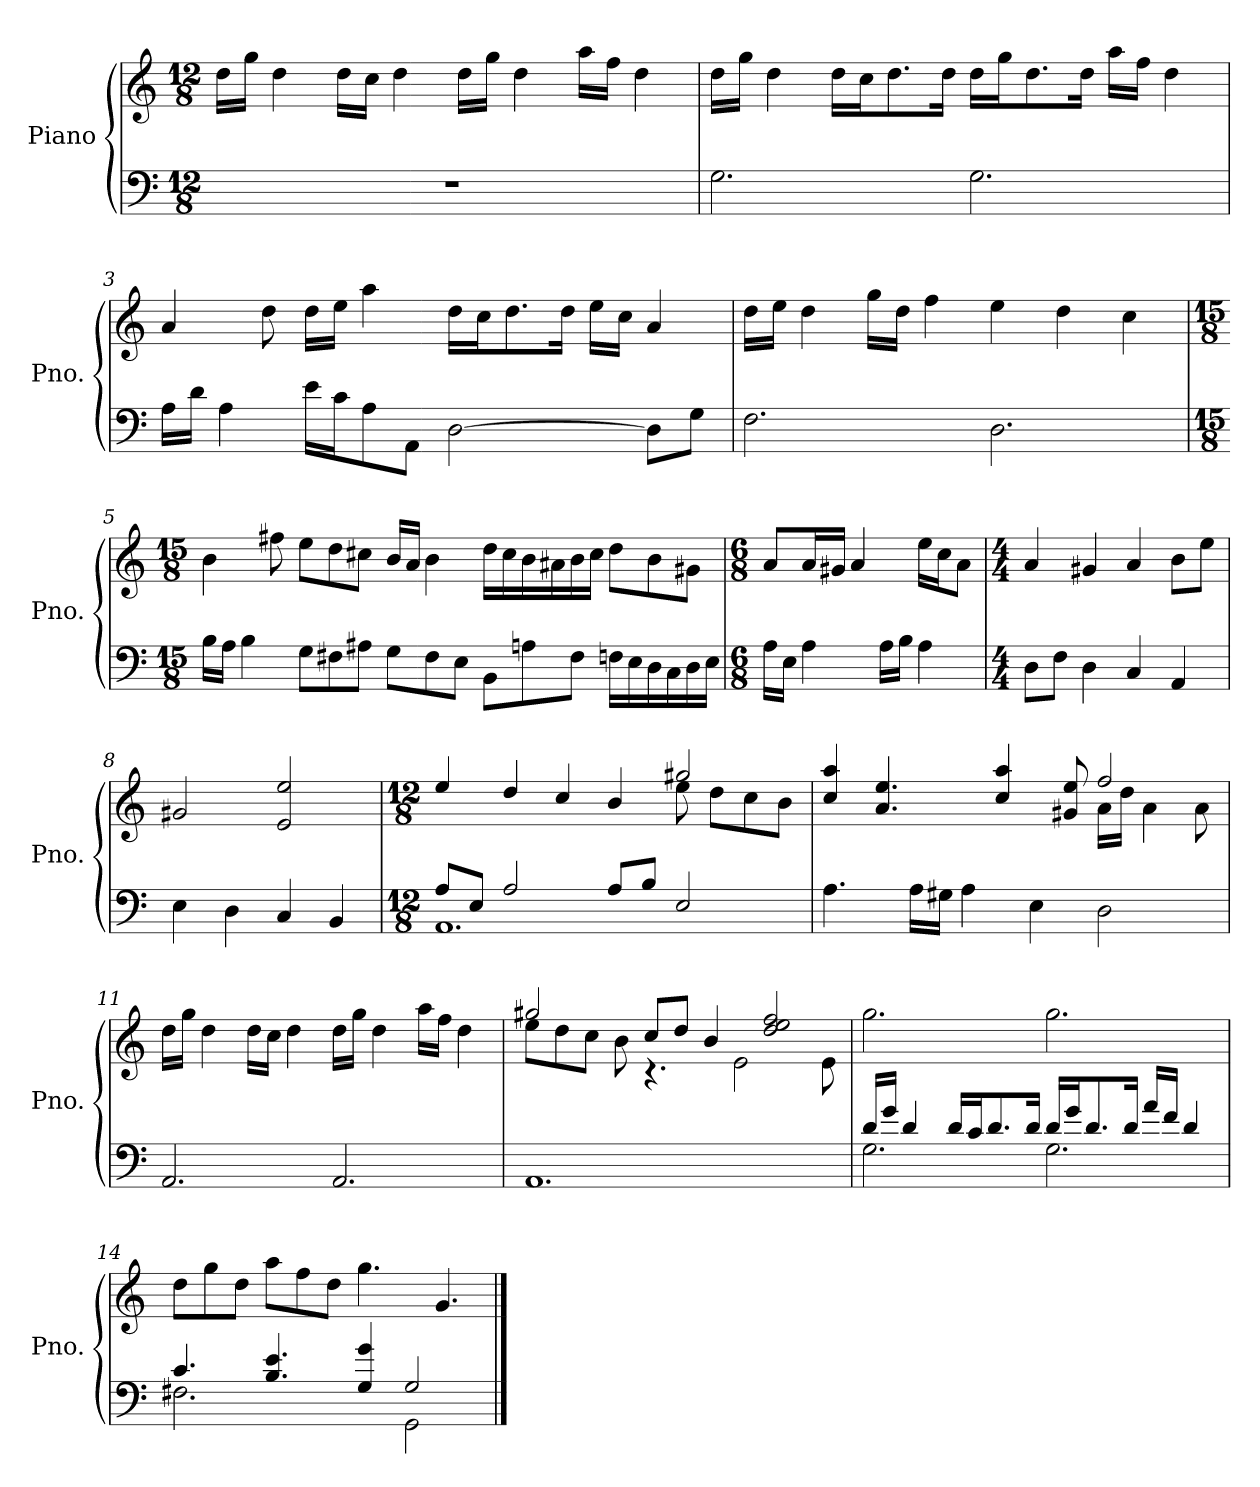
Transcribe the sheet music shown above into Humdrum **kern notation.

**kern	**kern
*part1	*part1
*staff2	*staff1
*I"Piano	*
*I'Pno.	*
*clefF4	*clefG2
*k[]	*k[]
*M12/8	*M12/8
*MM60	*MM60
=1	=1
1.r	16dd\LL
.	16gg\JJ
.	4dd\
.	16dd\LL
.	16cc\JJ
.	4dd\
.	16dd\LL
.	16gg\JJ
.	4dd\
.	16aa\LL
.	16ff\JJ
.	4dd\
=2	=2
2.G\	16dd\LL
.	16gg\JJ
.	4dd\
.	16dd\LL
.	16cc\J
.	8.dd\
.	16dd\Jk
2.G\	16dd\LL
.	16gg\J
.	8.dd\
.	16dd\Jk
.	16aa\LL
.	16ff\JJ
.	4dd\
=3	=3
16A\LL	4a/
16d\JJ	.
4A\	.
.	8dd\
16e\LL	16dd\LL
16c\J	16ee\JJ
8A\	4aa\
8AA\J	.
[2D\	16dd\LL
.	16cc\J
.	8.dd\
.	16dd\Jk
.	16ee\LL
.	16cc\JJ
8D\L]	4a/
8G\J	.
!!LO:LB:g=z
=4	=4
2.F\	16dd\LL
.	16ee\JJ
.	4dd\
.	16gg\LL
.	16dd\JJ
.	4ff\
2.D\	4ee\
.	4dd\
.	4cc\
=5	=5
*M15/8	*M15/8
16B\LL	4b\
16A\JJ	.
4B\	.
.	8ff#X\
8G\L	8ee\L
8F#X\	8dd\
8A#X\J	8cc#X\J
8G\L	16b/LL
.	16a/JJ
8F#\	4b\
8E\J	.
8BB\L	16dd\LL
.	16cc#\
8An\	16b\
.	16a#X\
8F#\J	16b\
.	16cc#\JJ
16Fn\LL	8dd\L
16E\	.
16D\	8b\
16C\	.
16D\	8g#X\J
16E\JJ	.
!!LO:LB:g=z
=6	=6
*M6/8	*M6/8
16A\LL	8a/L
16E\JJ	.
4A\	16a/L
.	16g#X/JJ
.	4a/
16A\LL	.
16B\JJ	.
4A\	16ee\LL
.	16cc\J
.	8a\J
=7	=7
*M4/4	*M4/4
8D\L	4a/
8F\J	.
4D\	4g#X/
4C/	4a/
4AA/	8b\L
.	8ee\J
=8	=8
4E\	2g#X/
4D\	.
4C/	2e/ 2ee/
4BB/	.
=9	=9
*M12/8	*M12/8
*^	*^
8A/L	1.AA	4ee/	1ryy
8E/J	.	.	.
2A/	.	4dd/	.
.	.	4cc/	.
8A/L	.	4b/	.
8B/J	.	.	.
2E/	.	2gg#X/	8ee\
.	.	.	8dd\L
.	.	.	8cc\
.	.	.	8b\J
*v	*v	*	*
!!LO:LB:g=z	!!
=10	=10	=10
4.A\	4cc/ 4aa/	1ryy
.	4.a/ 4.ee/	.
16A\LL	.	.
16G#X\JJ	.	.
4A\	.	.
.	4cc/ 4aa/	.
4E\	.	.
.	8g#X/ 8ee/	.
2D\	2ff/	16a\LL
.	.	16dd\JJ
.	.	4a\
.	.	8a\
*	*v	*v
=11	=11
2.AA/	16dd\LL
.	16gg\JJ
.	4dd\
.	16dd\LL
.	16cc\JJ
.	4dd\
2.AA/	16dd\LL
.	16gg\JJ
.	4dd\
.	16aa\LL
.	16ff\JJ
.	4dd\
=12	=12
*	*^
1.AA	2gg#X/	8ee\L
.	.	8dd\
.	.	8cc\J
.	.	8b\
.	8cc/L	4.r
.	8dd/J	.
.	4b/	.
.	.	2e\
.	2dd/ 2ee/ 2ff/	.
.	.	8e\
*	*v	*v
!!LO:LB:g=z
=13	=13
*^	*
16d/LL	2.G\	2.gg\
16g/JJ	.	.
4d/	.	.
16d/LL	.	.
16c/J	.	.
8.d/	.	.
16d/Jk	.	.
16d/LL	2.G\	2.gg\
16g/J	.	.
8.d/	.	.
16d/Jk	.	.
16a/LL	.	.
16f/JJ	.	.
4d/	.	.
=14	=14	=14
4.c/	2.F#X\	8dd\L
.	.	8gg\
.	.	8dd\J
4.B/ 4.e/	.	8aa\L
.	.	8ff\
.	.	8dd\J
4G/ 4g/	4ryy	4.gg\
2G/	2GG\	.
.	.	4.g/
*v	*v	*
==	==
*-	*-
